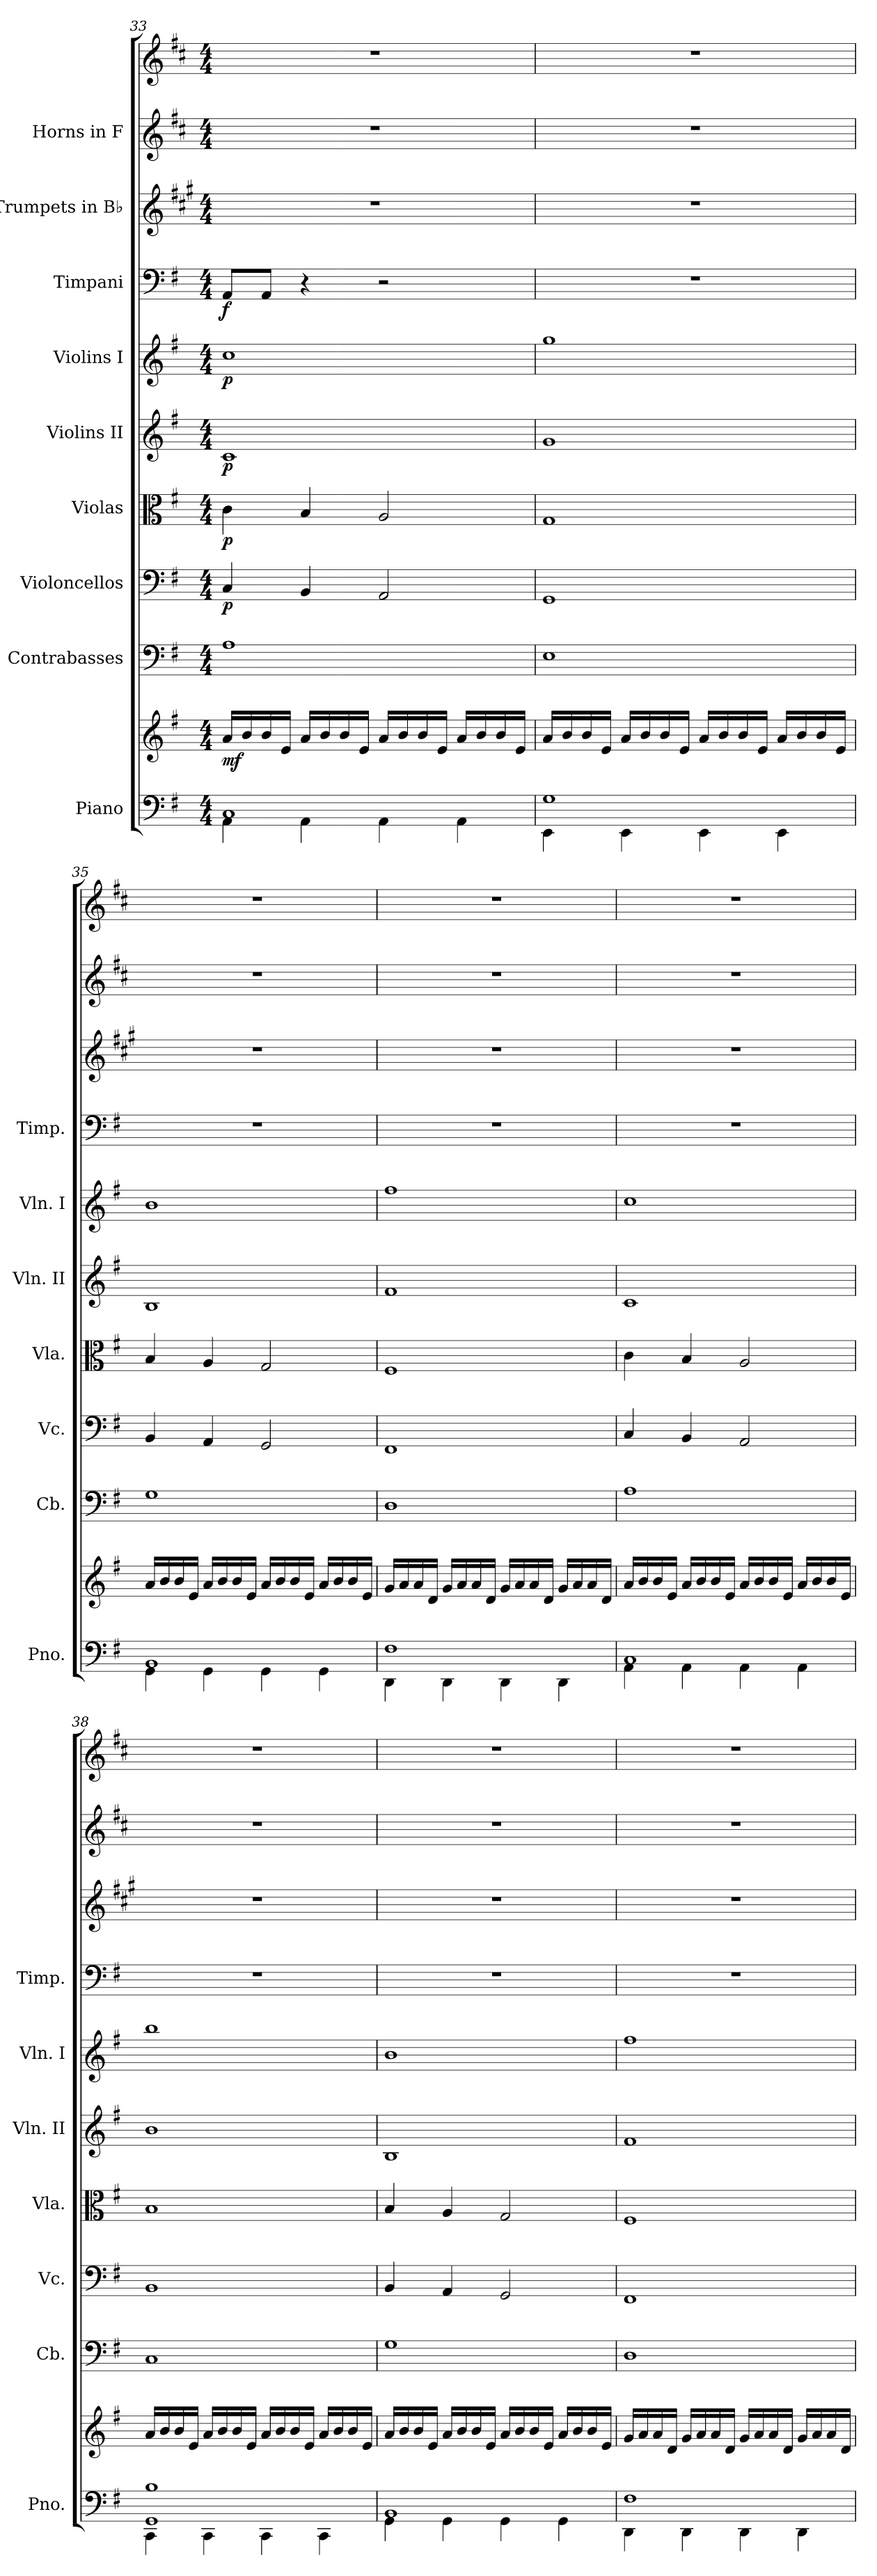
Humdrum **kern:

**kern	**kern	**dynam	**kern	**kern	**dynam	**kern	**dynam	**kern	**dynam	**kern	**dynam	**kern	**dynam	**kern	**kern	**kern
*part9	*part9	*part9	*part8	*part7	*part7	*part6	*part6	*part5	*part5	*part4	*part4	*part3	*part3	*part2	*part1	*part1
*staff11	*staff10	*staff10/11	*staff9	*staff8	*staff8	*staff7	*staff7	*staff6	*staff6	*staff5	*staff5	*staff4	*staff4	*staff3	*staff2	*staff1
*I"Piano	*	*	*I"Contrabasses	*I"Violoncellos	*	*I"Violas	*	*I"Violins II	*	*I"Violins I	*	*I"Timpani	*	*I"Trumpets in B♭	*I"Horns in F	*
*I'Pno.	*	*	*I'Cb.	*I'Vc.	*	*I'Vla.	*	*I'Vln. II	*	*I'Vln. I	*	*I'Timp.	*	*	*	*
*clefF4	*clefG2	*	*clefF4	*clefF4	*	*clefC3	*	*clefG2	*	*clefG2	*	*clefF4	*	*clefG2	*clefG2	*clefG2
*	*	*	*ITrd7c12	*	*	*	*	*	*	*	*	*	*	*ITrd1c2	*ITrd4c7	*ITrd4c7
*k[f#]	*k[f#]	*	*k[f#]	*k[f#]	*	*k[f#]	*	*k[f#]	*	*k[f#]	*	*k[f#]	*	*k[f#]	*k[f#]	*k[f#]
*M4/4	*M4/4	*	*M4/4	*M4/4	*	*M4/4	*	*M4/4	*	*M4/4	*	*M4/4	*	*M4/4	*M4/4	*M4/4
=33	=33	=33	=33	=33	=33	=33	=33	=33	=33	=33	=33	=33	=33	=33	=33	=33
*^	*	*	*	*	*	*	*	*	*	*	*	*	*	*	*	*
!	!	!	!LO:DY:b	!	!	!LO:DY:b	!	!LO:DY:b	!	!LO:DY:b	!	!LO:DY:b	!	!LO:DY:b	!	!	!
1C	4AA\	16a/LL	mf	1AA	4C/	p	4c\	p	1c	p	1cc	p	8AA/L	f	1r	1r	1r
.	.	16b/	.	.	.	.	.	.	.	.	.	.	.	.	.	.	.
.	.	16b/	.	.	.	.	.	.	.	.	.	.	8AA/J	.	.	.	.
.	.	16e/JJ	.	.	.	.	.	.	.	.	.	.	.	.	.	.	.
.	4AA\	16a/LL	.	.	4BB/	.	4B/	.	.	.	.	.	4r	.	.	.	.
.	.	16b/	.	.	.	.	.	.	.	.	.	.	.	.	.	.	.
.	.	16b/	.	.	.	.	.	.	.	.	.	.	.	.	.	.	.
.	.	16e/JJ	.	.	.	.	.	.	.	.	.	.	.	.	.	.	.
.	4AA\	16a/LL	.	.	2AA/	.	2A/	.	.	.	.	.	2r	.	.	.	.
.	.	16b/	.	.	.	.	.	.	.	.	.	.	.	.	.	.	.
.	.	16b/	.	.	.	.	.	.	.	.	.	.	.	.	.	.	.
.	.	16e/JJ	.	.	.	.	.	.	.	.	.	.	.	.	.	.	.
.	4AA\	16a/LL	.	.	.	.	.	.	.	.	.	.	.	.	.	.	.
.	.	16b/	.	.	.	.	.	.	.	.	.	.	.	.	.	.	.
.	.	16b/	.	.	.	.	.	.	.	.	.	.	.	.	.	.	.
.	.	16e/JJ	.	.	.	.	.	.	.	.	.	.	.	.	.	.	.
=34	=34	=34	=34	=34	=34	=34	=34	=34	=34	=34	=34	=34	=34	=34	=34	=34	=34
1G	4EE\	16a/LL	.	1EE	1GG	.	1G	.	1g	.	1gg	.	1r	.	1r	1r	1r
.	.	16b/	.	.	.	.	.	.	.	.	.	.	.	.	.	.	.
.	.	16b/	.	.	.	.	.	.	.	.	.	.	.	.	.	.	.
.	.	16e/JJ	.	.	.	.	.	.	.	.	.	.	.	.	.	.	.
.	4EE\	16a/LL	.	.	.	.	.	.	.	.	.	.	.	.	.	.	.
.	.	16b/	.	.	.	.	.	.	.	.	.	.	.	.	.	.	.
.	.	16b/	.	.	.	.	.	.	.	.	.	.	.	.	.	.	.
.	.	16e/JJ	.	.	.	.	.	.	.	.	.	.	.	.	.	.	.
.	4EE\	16a/LL	.	.	.	.	.	.	.	.	.	.	.	.	.	.	.
.	.	16b/	.	.	.	.	.	.	.	.	.	.	.	.	.	.	.
.	.	16b/	.	.	.	.	.	.	.	.	.	.	.	.	.	.	.
.	.	16e/JJ	.	.	.	.	.	.	.	.	.	.	.	.	.	.	.
.	4EE\	16a/LL	.	.	.	.	.	.	.	.	.	.	.	.	.	.	.
.	.	16b/	.	.	.	.	.	.	.	.	.	.	.	.	.	.	.
.	.	16b/	.	.	.	.	.	.	.	.	.	.	.	.	.	.	.
.	.	16e/JJ	.	.	.	.	.	.	.	.	.	.	.	.	.	.	.
=35	=35	=35	=35	=35	=35	=35	=35	=35	=35	=35	=35	=35	=35	=35	=35	=35	=35
1BB	4GG\	16a/LL	.	1GG	4BB/	.	4B/	.	1B	.	1b	.	1r	.	1r	1r	1r
.	.	16b/	.	.	.	.	.	.	.	.	.	.	.	.	.	.	.
.	.	16b/	.	.	.	.	.	.	.	.	.	.	.	.	.	.	.
.	.	16e/JJ	.	.	.	.	.	.	.	.	.	.	.	.	.	.	.
.	4GG\	16a/LL	.	.	4AA/	.	4A/	.	.	.	.	.	.	.	.	.	.
.	.	16b/	.	.	.	.	.	.	.	.	.	.	.	.	.	.	.
.	.	16b/	.	.	.	.	.	.	.	.	.	.	.	.	.	.	.
.	.	16e/JJ	.	.	.	.	.	.	.	.	.	.	.	.	.	.	.
.	4GG\	16a/LL	.	.	2GG/	.	2G/	.	.	.	.	.	.	.	.	.	.
.	.	16b/	.	.	.	.	.	.	.	.	.	.	.	.	.	.	.
.	.	16b/	.	.	.	.	.	.	.	.	.	.	.	.	.	.	.
.	.	16e/JJ	.	.	.	.	.	.	.	.	.	.	.	.	.	.	.
.	4GG\	16a/LL	.	.	.	.	.	.	.	.	.	.	.	.	.	.	.
.	.	16b/	.	.	.	.	.	.	.	.	.	.	.	.	.	.	.
.	.	16b/	.	.	.	.	.	.	.	.	.	.	.	.	.	.	.
.	.	16e/JJ	.	.	.	.	.	.	.	.	.	.	.	.	.	.	.
!!LO:LB:g=z
=36	=36	=36	=36	=36	=36	=36	=36	=36	=36	=36	=36	=36	=36	=36	=36	=36	=36
1F#	4DD\	16g/LL	.	1DD	1FF#	.	1F#	.	1f#	.	1ff#	.	1r	.	1r	1r	1r
.	.	16a/	.	.	.	.	.	.	.	.	.	.	.	.	.	.	.
.	.	16a/	.	.	.	.	.	.	.	.	.	.	.	.	.	.	.
.	.	16d/JJ	.	.	.	.	.	.	.	.	.	.	.	.	.	.	.
.	4DD\	16g/LL	.	.	.	.	.	.	.	.	.	.	.	.	.	.	.
.	.	16a/	.	.	.	.	.	.	.	.	.	.	.	.	.	.	.
.	.	16a/	.	.	.	.	.	.	.	.	.	.	.	.	.	.	.
.	.	16d/JJ	.	.	.	.	.	.	.	.	.	.	.	.	.	.	.
.	4DD\	16g/LL	.	.	.	.	.	.	.	.	.	.	.	.	.	.	.
.	.	16a/	.	.	.	.	.	.	.	.	.	.	.	.	.	.	.
.	.	16a/	.	.	.	.	.	.	.	.	.	.	.	.	.	.	.
.	.	16d/JJ	.	.	.	.	.	.	.	.	.	.	.	.	.	.	.
.	4DD\	16g/LL	.	.	.	.	.	.	.	.	.	.	.	.	.	.	.
.	.	16a/	.	.	.	.	.	.	.	.	.	.	.	.	.	.	.
.	.	16a/	.	.	.	.	.	.	.	.	.	.	.	.	.	.	.
.	.	16d/JJ	.	.	.	.	.	.	.	.	.	.	.	.	.	.	.
=37	=37	=37	=37	=37	=37	=37	=37	=37	=37	=37	=37	=37	=37	=37	=37	=37	=37
1C	4AA\	16a/LL	.	1AA	4C/	.	4c\	.	1c	.	1cc	.	1r	.	1r	1r	1r
.	.	16b/	.	.	.	.	.	.	.	.	.	.	.	.	.	.	.
.	.	16b/	.	.	.	.	.	.	.	.	.	.	.	.	.	.	.
.	.	16e/JJ	.	.	.	.	.	.	.	.	.	.	.	.	.	.	.
.	4AA\	16a/LL	.	.	4BB/	.	4B/	.	.	.	.	.	.	.	.	.	.
.	.	16b/	.	.	.	.	.	.	.	.	.	.	.	.	.	.	.
.	.	16b/	.	.	.	.	.	.	.	.	.	.	.	.	.	.	.
.	.	16e/JJ	.	.	.	.	.	.	.	.	.	.	.	.	.	.	.
.	4AA\	16a/LL	.	.	2AA/	.	2A/	.	.	.	.	.	.	.	.	.	.
.	.	16b/	.	.	.	.	.	.	.	.	.	.	.	.	.	.	.
.	.	16b/	.	.	.	.	.	.	.	.	.	.	.	.	.	.	.
.	.	16e/JJ	.	.	.	.	.	.	.	.	.	.	.	.	.	.	.
.	4AA\	16a/LL	.	.	.	.	.	.	.	.	.	.	.	.	.	.	.
.	.	16b/	.	.	.	.	.	.	.	.	.	.	.	.	.	.	.
.	.	16b/	.	.	.	.	.	.	.	.	.	.	.	.	.	.	.
.	.	16e/JJ	.	.	.	.	.	.	.	.	.	.	.	.	.	.	.
=38	=38	=38	=38	=38	=38	=38	=38	=38	=38	=38	=38	=38	=38	=38	=38	=38	=38
1GG 1B	4CC\	16a/LL	.	1CC	1BB	.	1B	.	1b	.	1bb	.	1r	.	1r	1r	1r
.	.	16b/	.	.	.	.	.	.	.	.	.	.	.	.	.	.	.
.	.	16b/	.	.	.	.	.	.	.	.	.	.	.	.	.	.	.
.	.	16e/JJ	.	.	.	.	.	.	.	.	.	.	.	.	.	.	.
.	4CC\	16a/LL	.	.	.	.	.	.	.	.	.	.	.	.	.	.	.
.	.	16b/	.	.	.	.	.	.	.	.	.	.	.	.	.	.	.
.	.	16b/	.	.	.	.	.	.	.	.	.	.	.	.	.	.	.
.	.	16e/JJ	.	.	.	.	.	.	.	.	.	.	.	.	.	.	.
.	4CC\	16a/LL	.	.	.	.	.	.	.	.	.	.	.	.	.	.	.
.	.	16b/	.	.	.	.	.	.	.	.	.	.	.	.	.	.	.
.	.	16b/	.	.	.	.	.	.	.	.	.	.	.	.	.	.	.
.	.	16e/JJ	.	.	.	.	.	.	.	.	.	.	.	.	.	.	.
.	4CC\	16a/LL	.	.	.	.	.	.	.	.	.	.	.	.	.	.	.
.	.	16b/	.	.	.	.	.	.	.	.	.	.	.	.	.	.	.
.	.	16b/	.	.	.	.	.	.	.	.	.	.	.	.	.	.	.
.	.	16e/JJ	.	.	.	.	.	.	.	.	.	.	.	.	.	.	.
=39	=39	=39	=39	=39	=39	=39	=39	=39	=39	=39	=39	=39	=39	=39	=39	=39	=39
1BB	4GG\	16a/LL	.	1GG	4BB/	.	4B/	.	1B	.	1b	.	1r	.	1r	1r	1r
.	.	16b/	.	.	.	.	.	.	.	.	.	.	.	.	.	.	.
.	.	16b/	.	.	.	.	.	.	.	.	.	.	.	.	.	.	.
.	.	16e/JJ	.	.	.	.	.	.	.	.	.	.	.	.	.	.	.
.	4GG\	16a/LL	.	.	4AA/	.	4A/	.	.	.	.	.	.	.	.	.	.
.	.	16b/	.	.	.	.	.	.	.	.	.	.	.	.	.	.	.
.	.	16b/	.	.	.	.	.	.	.	.	.	.	.	.	.	.	.
.	.	16e/JJ	.	.	.	.	.	.	.	.	.	.	.	.	.	.	.
.	4GG\	16a/LL	.	.	2GG/	.	2G/	.	.	.	.	.	.	.	.	.	.
.	.	16b/	.	.	.	.	.	.	.	.	.	.	.	.	.	.	.
.	.	16b/	.	.	.	.	.	.	.	.	.	.	.	.	.	.	.
.	.	16e/JJ	.	.	.	.	.	.	.	.	.	.	.	.	.	.	.
.	4GG\	16a/LL	.	.	.	.	.	.	.	.	.	.	.	.	.	.	.
.	.	16b/	.	.	.	.	.	.	.	.	.	.	.	.	.	.	.
.	.	16b/	.	.	.	.	.	.	.	.	.	.	.	.	.	.	.
.	.	16e/JJ	.	.	.	.	.	.	.	.	.	.	.	.	.	.	.
=40	=40	=40	=40	=40	=40	=40	=40	=40	=40	=40	=40	=40	=40	=40	=40	=40	=40
1F#	4DD\	16g/LL	.	1DD	1FF#	.	1F#	.	1f#	.	1ff#	.	1r	.	1r	1r	1r
.	.	16a/	.	.	.	.	.	.	.	.	.	.	.	.	.	.	.
.	.	16a/	.	.	.	.	.	.	.	.	.	.	.	.	.	.	.
.	.	16d/JJ	.	.	.	.	.	.	.	.	.	.	.	.	.	.	.
.	4DD\	16g/LL	.	.	.	.	.	.	.	.	.	.	.	.	.	.	.
.	.	16a/	.	.	.	.	.	.	.	.	.	.	.	.	.	.	.
.	.	16a/	.	.	.	.	.	.	.	.	.	.	.	.	.	.	.
.	.	16d/JJ	.	.	.	.	.	.	.	.	.	.	.	.	.	.	.
.	4DD\	16g/LL	.	.	.	.	.	.	.	.	.	.	.	.	.	.	.
.	.	16a/	.	.	.	.	.	.	.	.	.	.	.	.	.	.	.
.	.	16a/	.	.	.	.	.	.	.	.	.	.	.	.	.	.	.
.	.	16d/JJ	.	.	.	.	.	.	.	.	.	.	.	.	.	.	.
.	4DD\	16g/LL	.	.	.	.	.	.	.	.	.	.	.	.	.	.	.
.	.	16a/	.	.	.	.	.	.	.	.	.	.	.	.	.	.	.
.	.	16a/	.	.	.	.	.	.	.	.	.	.	.	.	.	.	.
.	.	16d/JJ	.	.	.	.	.	.	.	.	.	.	.	.	.	.	.
*v	*v	*	*	*	*	*	*	*	*	*	*	*	*	*	*	*	*
=	=	=	=	=	=	=	=	=	=	=	=	=	=	=	=	=
*-	*-	*-	*-	*-	*-	*-	*-	*-	*-	*-	*-	*-	*-	*-	*-	*-
